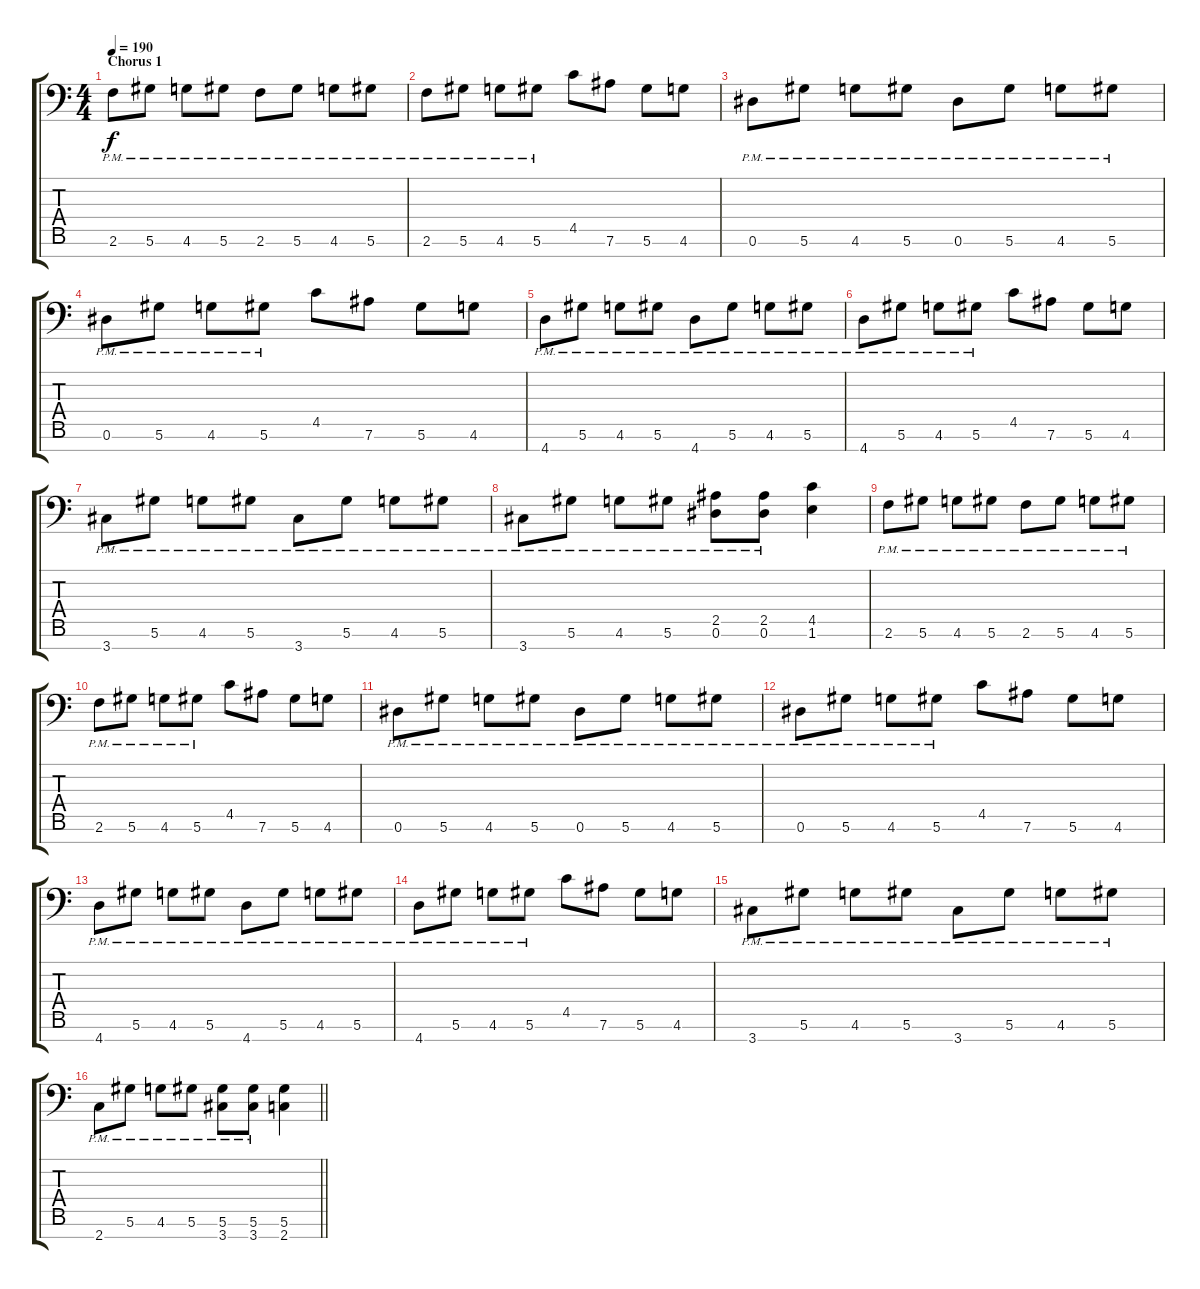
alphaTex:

\track "" {instrument distortionguitar}
\staff {score tabs}
\tuning (Eb4 Bb3 Gb3 Db3 Ab2 Eb2 Bb1) {hide}
\ts (4 4)
\section ("" "Chorus 1")
\tempo 190
\clef f4
\ks c
2.6{pm}.8{dy f volume 16 instrument distortionguitar} 5.6{pm}.8 4.6{pm}.8 5.6{pm}.8 2.6{pm}.8 5.6{pm}.8 4.6{pm}.8 5.6{pm}.8 |
2.6{pm}.8 5.6{pm}.8 4.6{pm}.8 5.6{pm}.8 4.5.8 7.6.8 5.6.8 4.6.8 |
0.6{pm}.8 5.6{pm}.8 4.6{pm}.8 5.6{pm}.8 0.6{pm}.8 5.6{pm}.8 4.6{pm}.8 5.6{pm}.8 |
0.6{pm}.8 5.6{pm}.8 4.6{pm}.8 5.6{pm}.8 4.5.8 7.6.8 5.6.8 4.6.8 |
4.7{pm}.8 5.6{pm}.8 4.6{pm}.8 5.6{pm}.8 4.7{pm}.8 5.6{pm}.8 4.6{pm}.8 5.6{pm}.8 |
4.7{pm}.8 5.6{pm}.8 4.6{pm}.8 5.6{pm}.8 4.5.8 7.6.8 5.6.8 4.6.8 |
3.7{pm}.8 5.6{pm}.8 4.6{pm}.8 5.6{pm}.8 3.7{pm}.8 5.6{pm}.8 4.6{pm}.8 5.6{pm}.8 |
3.7{pm}.8 5.6{pm}.8 4.6{pm}.8 5.6{pm}.8 (2.5{pm} 0.6{pm}).8 (2.5{pm} 0.6{pm}).8 (4.5 1.6).4 |
2.6{pm}.8 5.6{pm}.8 4.6{pm}.8 5.6{pm}.8 2.6{pm}.8 5.6{pm}.8 4.6{pm}.8 5.6{pm}.8 |
2.6{pm}.8 5.6{pm}.8 4.6{pm}.8 5.6{pm}.8 4.5.8 7.6.8 5.6.8 4.6.8 |
0.6{pm}.8 5.6{pm}.8 4.6{pm}.8 5.6{pm}.8 0.6{pm}.8 5.6{pm}.8 4.6{pm}.8 5.6{pm}.8 |
0.6{pm}.8 5.6{pm}.8 4.6{pm}.8 5.6{pm}.8 4.5.8 7.6.8 5.6.8 4.6.8 |
4.7{pm}.8 5.6{pm}.8 4.6{pm}.8 5.6{pm}.8 4.7{pm}.8 5.6{pm}.8 4.6{pm}.8 5.6{pm}.8 |
4.7{pm}.8 5.6{pm}.8 4.6{pm}.8 5.6{pm}.8 4.5.8 7.6.8 5.6.8 4.6.8 |
3.7{pm}.8 5.6{pm}.8 4.6{pm}.8 5.6{pm}.8 3.7{pm}.8 5.6{pm}.8 4.6{pm}.8 5.6{pm}.8 |
\barLineRight lightlight
2.7{pm}.8 5.6{pm}.8 4.6{pm}.8 5.6{pm}.8 (5.6{pm} 3.7{pm}).8 (5.6{pm} 3.7{pm}).8 (5.6 2.7).4
